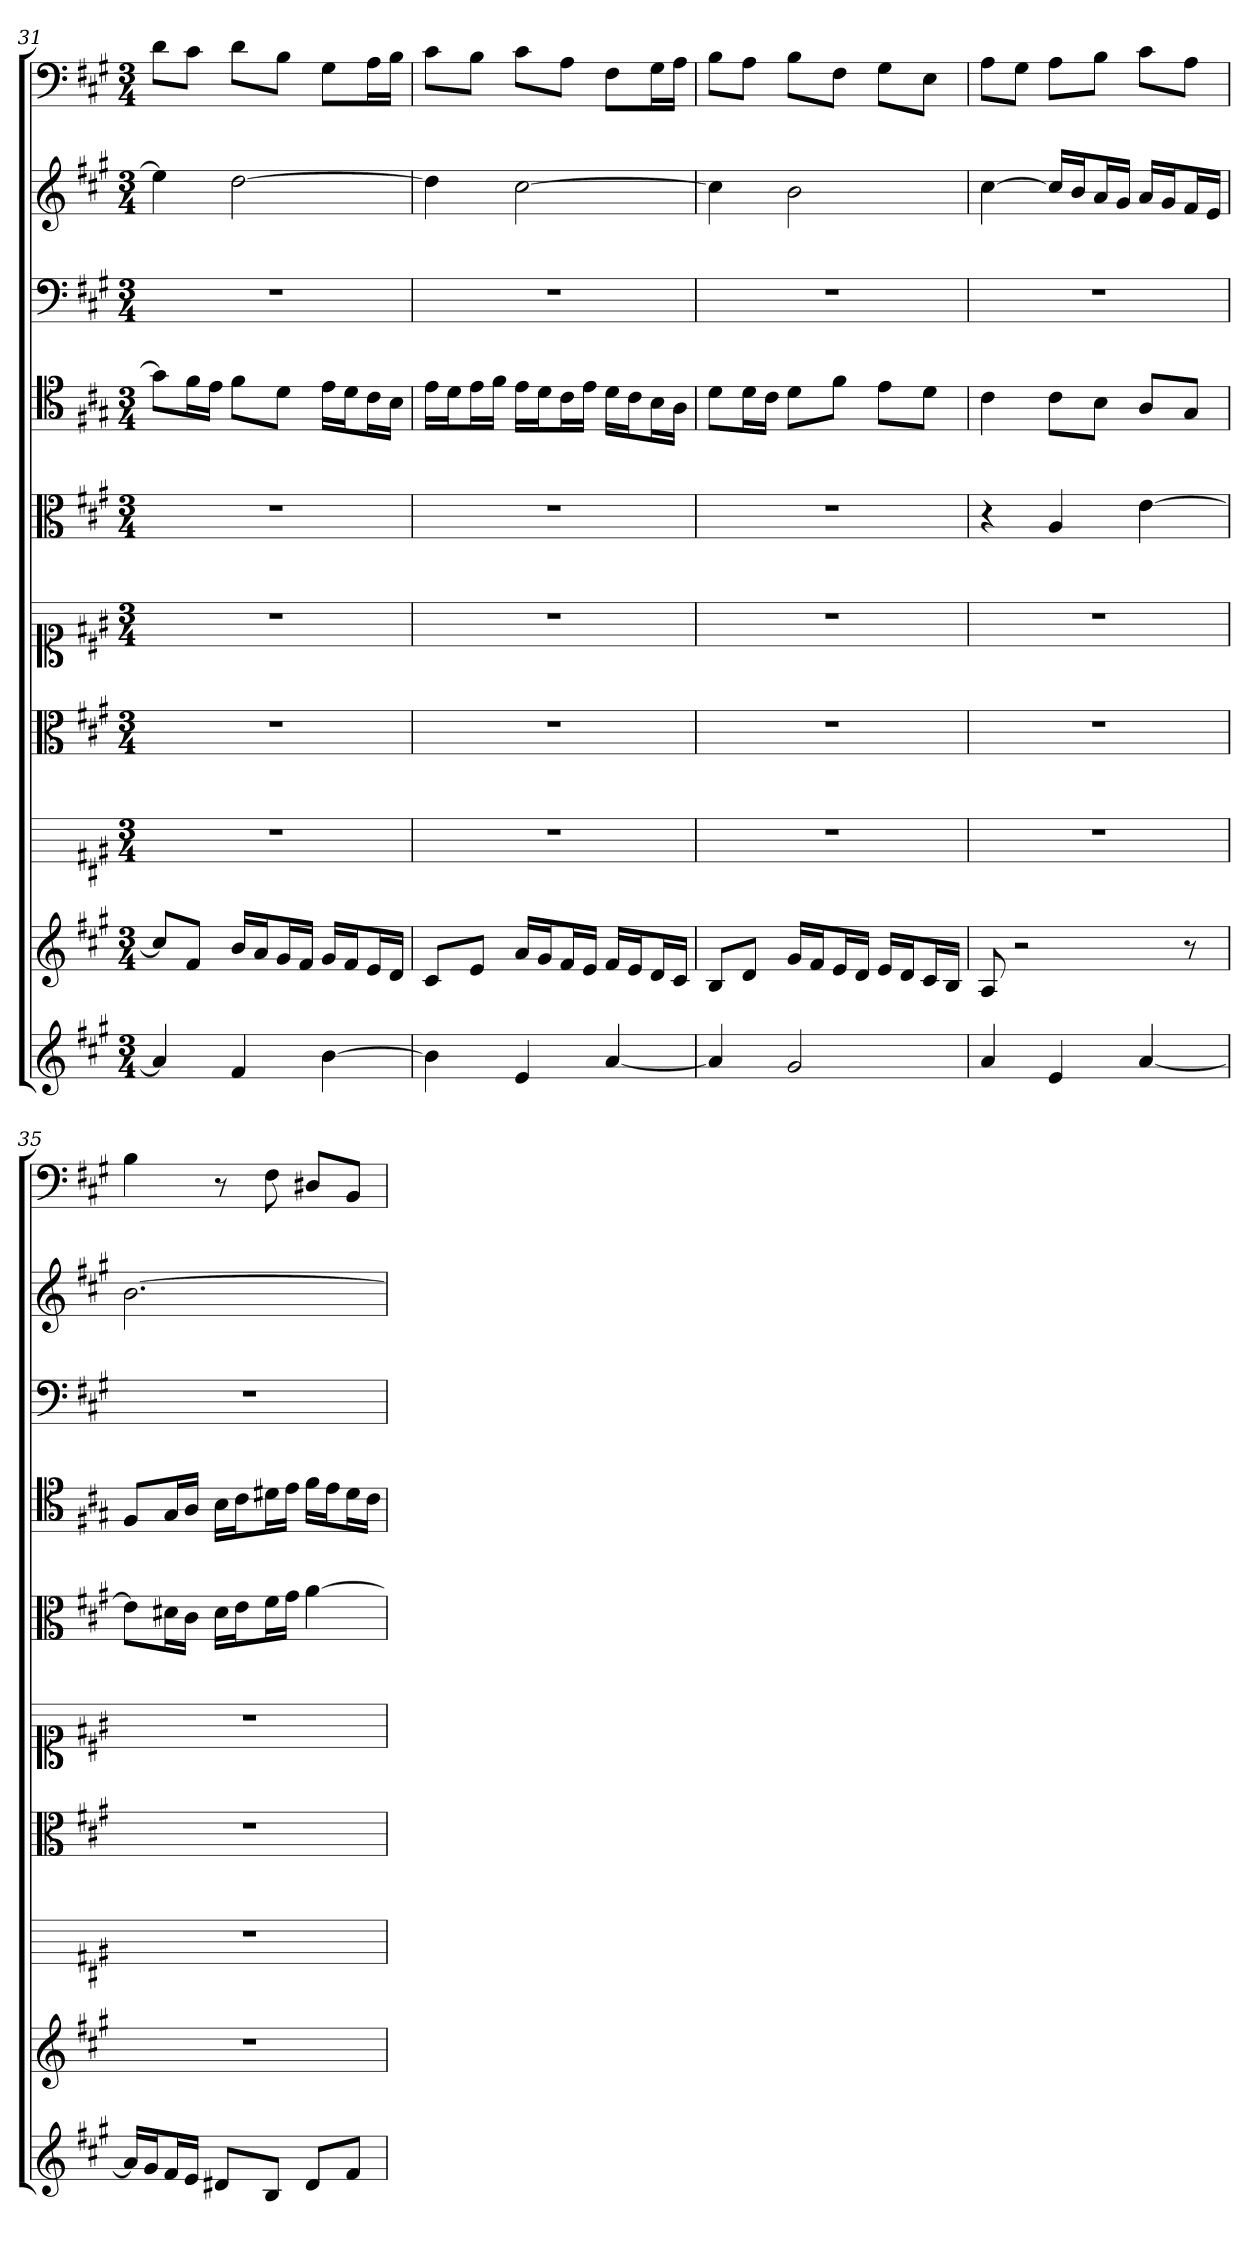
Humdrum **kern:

**kern	**kern	**kern	**kern	**kern	**kern	**kern	**kern	**kern	**kern
*part10	*part9	*part8	*part7	*part6	*part5	*part4	*part3	*part2	*part1
*staff10	*staff9	*staff8	*staff7	*staff6	*staff5	*staff4	*staff3	*staff2	*staff1
*	*	*	*clefC3	*clefC1	*clefC3	*clefC4	*clefF4	*	*clefF4
*k[f#c#g#]	*k[f#c#g#]	*k[f#c#g#]	*k[f#c#g#]	*k[f#c#g#]	*k[f#c#g#]	*k[f#c#g#]	*k[f#c#g#]	*k[f#c#g#]	*k[f#c#g#]
*A:	*A:	*A:	*A:	*A:	*A:	*A:	*A:	*A:	*A:
*M3/4	*M3/4	*M3/4	*M3/4	*M3/4	*M3/4	*M3/4	*M3/4	*M3/4	*M3/4
=31	=31	=31	=31	=31	=31	=31	=31	=31	=31
4a]	8cc#L]	2.r	2.r	2.r	2.r	8g\L]	2.r	4ee]	8d\L
.	8f#J	.	.	.	.	16f#\L	.	.	8c#\J
.	.	.	.	.	.	16e\JJ	.	.	.
4f#	16bLL	.	.	.	.	8f#\L	.	[2dd	8d\L
.	16aJ	.	.	.	.	.	.	.	.
.	16g#L	.	.	.	.	8d\J	.	.	8B\J
.	16f#JJ	.	.	.	.	.	.	.	.
[4b	16g#LL	.	.	.	.	16e\LL	.	.	8G#\L
.	16f#J	.	.	.	.	16d\J	.	.	.
.	16eL	.	.	.	.	16c#\L	.	.	16A\L
.	16dJJ	.	.	.	.	16B\JJ	.	.	16B\JJ
=32	=32	=32	=32	=32	=32	=32	=32	=32	=32
4b]	8c#L	2.r	2.r	2.r	2.r	16e\LL	2.r	4dd]	8c#\L
.	.	.	.	.	.	16d\J	.	.	.
.	8eJ	.	.	.	.	16e\L	.	.	8B\J
.	.	.	.	.	.	16f#\JJ	.	.	.
4e	16aLL	.	.	.	.	16e\LL	.	[2cc#	8c#\L
.	16g#J	.	.	.	.	16d\J	.	.	.
.	16f#L	.	.	.	.	16c#\L	.	.	8A\J
.	16eJJ	.	.	.	.	16e\JJ	.	.	.
[4a	16f#LL	.	.	.	.	16d\LL	.	.	8F#\L
.	16eJ	.	.	.	.	16c#\J	.	.	.
.	16dL	.	.	.	.	16B\L	.	.	16G#\L
.	16c#JJ	.	.	.	.	16A\JJ	.	.	16A\JJ
=33	=33	=33	=33	=33	=33	=33	=33	=33	=33
4a]	8BL	2.r	2.r	2.r	2.r	8d\L	2.r	4cc#]	8B\L
.	8dJ	.	.	.	.	16d\L	.	.	8A\J
.	.	.	.	.	.	16c#\JJ	.	.	.
2g#	16g#LL	.	.	.	.	8d\L	.	2b	8B\L
.	16f#J	.	.	.	.	.	.	.	.
.	16eL	.	.	.	.	8f#\J	.	.	8F#\J
.	16dJJ	.	.	.	.	.	.	.	.
.	16eLL	.	.	.	.	8e\L	.	.	8G#\L
.	16dJ	.	.	.	.	.	.	.	.
.	16c#L	.	.	.	.	8d\J	.	.	8E\J
.	16BJJ	.	.	.	.	.	.	.	.
=34	=34	=34	=34	=34	=34	=34	=34	=34	=34
4a	8A	2.r	2.r	2.r	4r	4c#	2.r	[4cc#	8A\L
.	2r	.	.	.	.	.	.	.	8G#\J
4e	.	.	.	.	4A	8c#\L	.	16cc#LL]	8A\L
.	.	.	.	.	.	.	.	16bJ	.
.	.	.	.	.	.	8B\J	.	16aL	8B\J
.	.	.	.	.	.	.	.	16g#JJ	.
[4a	.	.	.	.	[4e	8A/L	.	16aLL	8c#\L
.	.	.	.	.	.	.	.	16g#J	.
.	8r	.	.	.	.	8G#/J	.	16f#L	8A\J
.	.	.	.	.	.	.	.	16eJJ	.
=35	=35	=35	=35	=35	=35	=35	=35	=35	=35
16aLL]	2.r	2.r	2.r	2.r	8e\L]	8F#/L	2.r	[2.b	4B
16g#J	.	.	.	.	.	.	.	.	.
16f#L	.	.	.	.	16d#X\L	16G#/L	.	.	.
16eJJ	.	.	.	.	16c#\JJ	16A/JJ	.	.	.
8d#XL	.	.	.	.	16d#\LL	16B\LL	.	.	8r
.	.	.	.	.	16e\J	16c#\J	.	.	.
8BJ	.	.	.	.	16f#\L	16d#X\L	.	.	8F#
.	.	.	.	.	16g#\JJ	16e\JJ	.	.	.
8d#L	.	.	.	.	[4a	16f#\LL	.	.	8D#X/L
.	.	.	.	.	.	16e\J	.	.	.
8f#J	.	.	.	.	.	16d#\L	.	.	8BB/J
.	.	.	.	.	.	16c#\JJ	.	.	.
=	=	=	=	=	=	=	=	=	=
*-	*-	*-	*-	*-	*-	*-	*-	*-	*-
